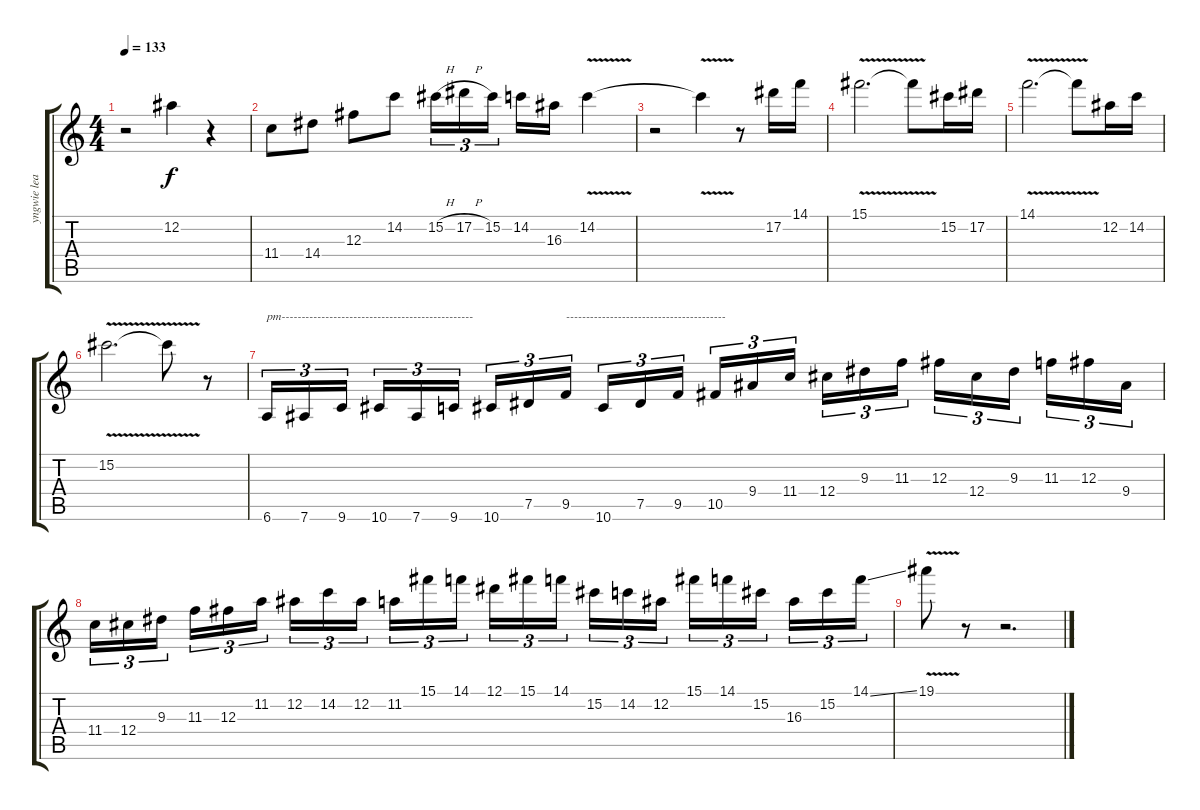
\track ("yngwie lead 1" "yngwie lea") {instrument distortionguitar}
\staff {score tabs}
\tuning (Eb4 Bb3 Gb3 Db3 Ab2 Eb2) {hide}
\ts (4 4)
\tempo 133
\clef g2
\ks c
r.2{dy f} 12.2{t}.4 r.4 |
11.4.8 14.4.8 12.3.8 14.2.8 15.2{h}.16{tu (3 2)} 17.2{h}.16{tu (3 2)} 15.2.16{tu (3 2) beam splitsecondary} 14.2.16 16.3.16 14.2{v}.4 |
r.2 14.2{t}.4 r.8 17.2.16 14.1.16 |
15.1{v}.2{d} 15.1{t}.8 15.2.16 17.2.16 |
14.1{v}.2{d} 14.1{t}.8 12.2.16 14.2.16 |
15.2{v}.2{d} 15.2{t}.8 r.8 |
6.6.16{tu (3 2) txt "pm------------------------------------------------" instrument overdrivenguitar} 7.6.16{tu (3 2)} 9.6.16{tu (3 2) beam splitsecondary} 10.6.16{tu (3 2)} 7.6.16{tu (3 2)} 9.6.16{tu (3 2)} 10.6.16{tu (3 2)} 7.5.16{tu (3 2)} 9.5.16{tu (3 2) txt "----------------------------------------" beam splitsecondary} 10.6.16{tu (3 2)} 7.5.16{tu (3 2)} 9.5.16{tu (3 2)} 10.5.16{tu (3 2)} 9.4.16{tu (3 2)} 11.4.16{tu (3 2) beam splitsecondary} 12.4.16{tu (3 2) instrument distortionguitar} 9.3.16{tu (3 2)} 11.3.16{tu (3 2)} 12.3.16{tu (3 2)} 12.4.16{tu (3 2)} 9.3.16{tu (3 2) beam splitsecondary} 11.3.16{tu (3 2)} 12.3.16{tu (3 2)} 9.4.16{tu (3 2)} |
11.4.16{tu (3 2)} 12.4.16{tu (3 2)} 9.3.16{tu (3 2) beam splitsecondary} 11.3.16{tu (3 2)} 12.3.16{tu (3 2)} 11.2.16{tu (3 2)} 12.2.16{tu (3 2)} 14.2.16{tu (3 2)} 12.2.16{tu (3 2) beam splitsecondary} 11.2.16{tu (3 2)} 15.1.16{tu (3 2)} 14.1.16{tu (3 2)} 12.1.16{tu (3 2)} 15.1.16{tu (3 2)} 14.1.16{tu (3 2) beam splitsecondary} 15.2.16{tu (3 2)} 14.2.16{tu (3 2)} 12.2.16{tu (3 2)} 15.1.16{tu (3 2)} 14.1.16{tu (3 2)} 15.2.16{tu (3 2) beam splitsecondary} 16.3.16{tu (3 2)} 15.2.16{tu (3 2)} 14.1{ss}.16{tu (3 2)} |
19.1{v}.8 r.8 r.2{d}
